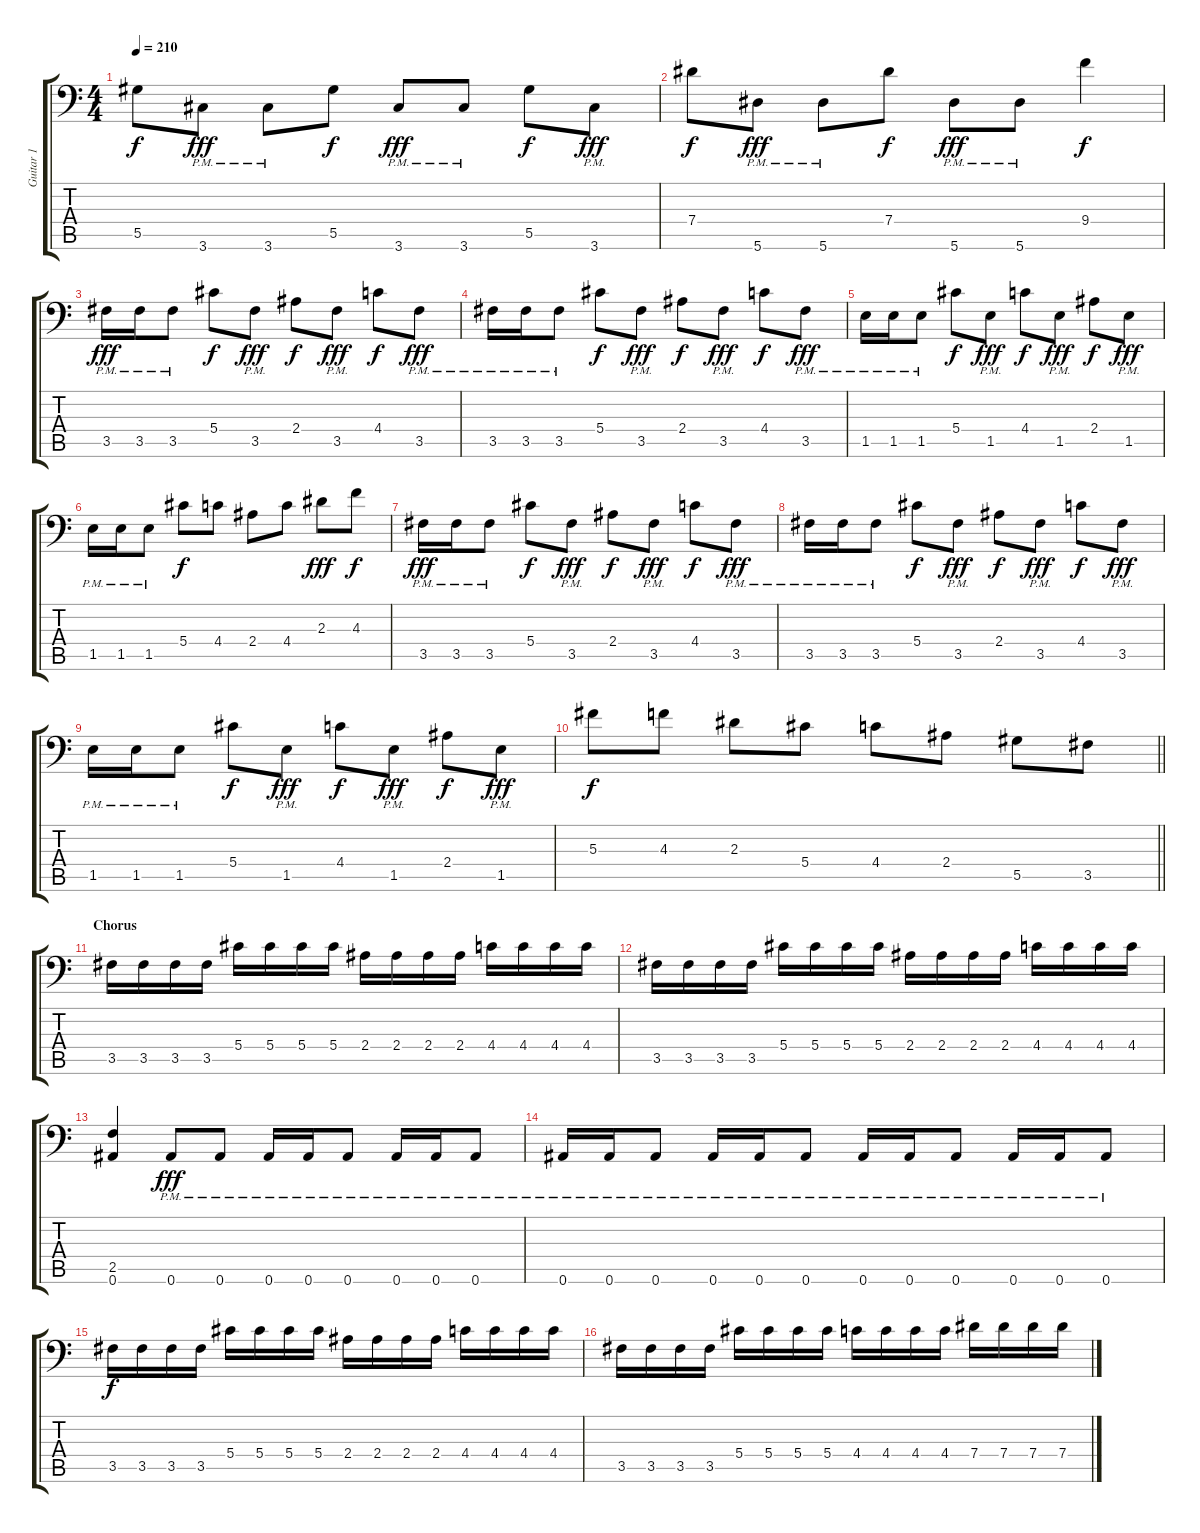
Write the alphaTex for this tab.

\track ("Guitar 1" "Guitar 1") {instrument distortionguitar}
\staff {score tabs}
\tuning (Bb3 F3 Db3 Ab2 Eb2 Bb1) {hide}
\ts (4 4)
\tempo 210
\clef f4
\ks c
5.5.8{dy f} 3.6{pm}.8{dy fff} 3.6{pm}.8 5.5.8{dy f} 3.6{pm}.8{dy fff} 3.6{pm}.8 5.5.8{dy f} 3.6{pm}.8{dy fff} |
7.4.8{dy f} 5.6{pm}.8{dy fff} 5.6{pm}.8 7.4.8{dy f} 5.6{pm}.8{dy fff} 5.6{pm}.8 9.4.4{dy f} |
3.5{pm}.16{dy fff} 3.5{pm}.16 3.5{pm}.8 5.4.8{dy f} 3.5{pm}.8{dy fff} 2.4.8{dy f} 3.5{pm}.8{dy fff} 4.4.8{dy f} 3.5{pm}.8{dy fff} |
3.5{pm}.16 3.5{pm}.16 3.5{pm}.8 5.4.8{dy f} 3.5{pm}.8{dy fff} 2.4.8{dy f} 3.5{pm}.8{dy fff} 4.4.8{dy f} 3.5{pm}.8{dy fff} |
1.5{pm}.16 1.5{pm}.16 1.5{pm}.8 5.4.8{dy f} 1.5{pm}.8{dy fff} 4.4.8{dy f} 1.5{pm}.8{dy fff} 2.4.8{dy f} 1.5{pm}.8{dy fff} |
1.5{pm}.16 1.5{pm}.16 1.5{pm}.8 5.4.8{dy f} 4.4.8 2.4.8 4.4.8 2.3.8{dy fff} 4.3.8{dy f} |
3.5{pm}.16{dy fff} 3.5{pm}.16 3.5{pm}.8 5.4.8{dy f} 3.5{pm}.8{dy fff} 2.4.8{dy f} 3.5{pm}.8{dy fff} 4.4.8{dy f} 3.5{pm}.8{dy fff} |
3.5{pm}.16 3.5{pm}.16 3.5{pm}.8 5.4.8{dy f} 3.5{pm}.8{dy fff} 2.4.8{dy f} 3.5{pm}.8{dy fff} 4.4.8{dy f} 3.5{pm}.8{dy fff} |
1.5{pm}.16 1.5{pm}.16 1.5{pm}.8 5.4.8{dy f} 1.5{pm}.8{dy fff} 4.4.8{dy f} 1.5{pm}.8{dy fff} 2.4.8{dy f} 1.5{pm}.8{dy fff} |
\barLineRight lightlight
5.3.8{dy f} 4.3.8 2.3.8 5.4.8 4.4.8 2.4.8 5.5.8 3.5.8 |
\section ("" "Chorus")
3.5.16 3.5.16 3.5.16 3.5.16 5.4.16 5.4.16 5.4.16 5.4.16 2.4.16 2.4.16 2.4.16 2.4.16 4.4.16 4.4.16 4.4.16 4.4.16 |
3.5.16 3.5.16 3.5.16 3.5.16 5.4.16 5.4.16 5.4.16 5.4.16 2.4.16 2.4.16 2.4.16 2.4.16 4.4.16 4.4.16 4.4.16 4.4.16 |
(2.5 0.6).4 0.6{pm}.8{dy fff} 0.6{pm}.8 0.6{pm}.16 0.6{pm}.16 0.6{pm}.8 0.6{pm}.16 0.6{pm}.16 0.6{pm}.8 |
0.6{pm}.16 0.6{pm}.16 0.6{pm}.8 0.6{pm}.16 0.6{pm}.16 0.6{pm}.8 0.6{pm}.16 0.6{pm}.16 0.6{pm}.8 0.6{pm}.16 0.6{pm}.16 0.6{pm}.8 |
3.5.16{dy f} 3.5.16 3.5.16 3.5.16 5.4.16 5.4.16 5.4.16 5.4.16 2.4.16 2.4.16 2.4.16 2.4.16 4.4.16 4.4.16 4.4.16 4.4.16 |
3.5.16 3.5.16 3.5.16 3.5.16 5.4.16 5.4.16 5.4.16 5.4.16 4.4.16 4.4.16 4.4.16 4.4.16 7.4.16 7.4.16 7.4.16 7.4.16
